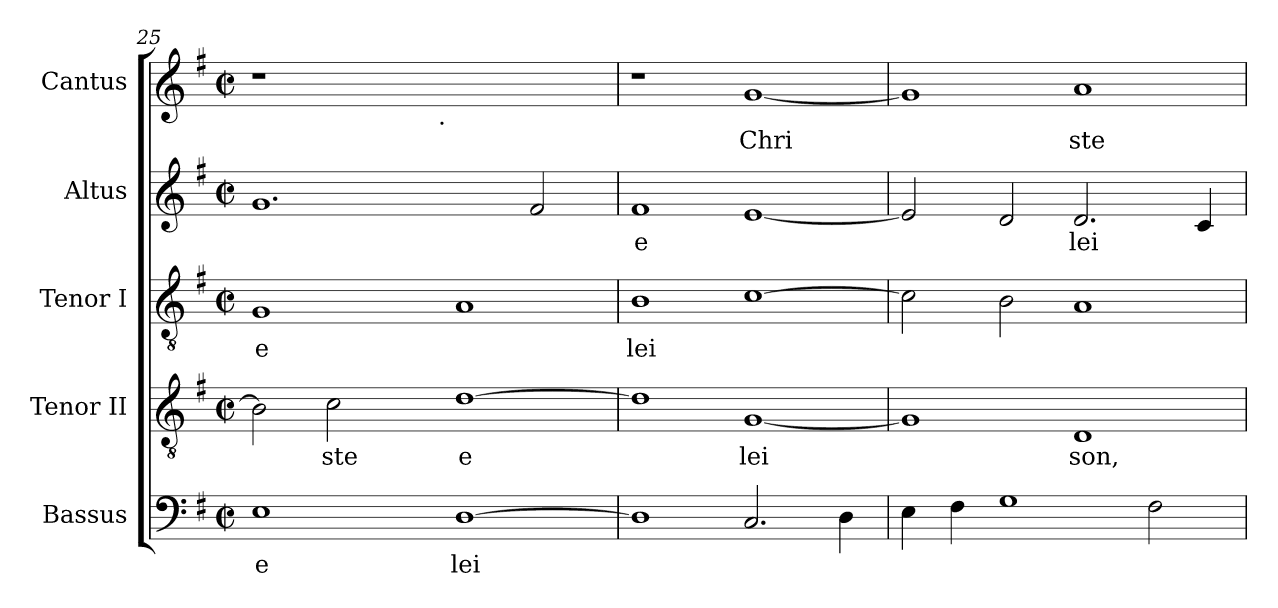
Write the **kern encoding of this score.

**kern	**text	**kern	**text	**kern	**text	**kern	**text	**kern	**text
*part5	*part5	*part4	*part4	*part3	*part3	*part2	*part2	*part1	*part1
*staff5	*staff5	*staff4	*staff4	*staff3	*staff3	*staff2	*staff2	*staff1	*staff1
*I"Bassus	*	*I"Tenor II	*	*I"Tenor I	*	*I"Altus	*	*I"Cantus	*
*I'B	*	*I'T II	*	*I'T I	*	*I'A	*	*I'C	*
*clefF4	*	*clefGv2	*	*clefGv2	*	*clefG2	*	*clefG2	*
*k[f#]	*	*k[f#]	*	*k[f#]	*	*k[f#]	*	*k[f#]	*
*G:	*	*G:	*	*G:	*	*G:	*	*G:	*
*M2/2	*	*M2/2	*	*M2/2	*	*M2/2	*	*M2/2	*
*met(c|)	*	*met(c|)	*	*met(c|)	*	*met(c|)	*	*met(c|)	*
=25	=25	=25	=25	=25	=25	=25	=25	=25	=25
!	!LO:LY:b:cj	!	!LO:LY:b:cj	!	!LO:LY:b:cj	!	!LO:LY:b:cj	!	!
*	*	*	*	*	*	*	*	*^	*
1E	e	2B\]	.	1G	e	1.g	.	1r	2ryy	.
!	!	!	!LO:LY:b:cj	!	!	!	!	!	!	!
.	.	2c\	ste	.	.	.	.	.	4ryy	.
.	.	.	.	.	.	.	.	.	8ryy	.
.	.	.	.	.	.	.	.	.	16ryy	.
.	.	.	.	.	.	.	.	.	64ryy	.
!	!	!	!	!	!	!	!	!	!LO:TX:b:t=.	!
.	.	.	.	.	.	.	.	.	1ryy	.
!	!LO:LY:b:cj	!	!LO:LY:b:cj	!	!LO:LY:b:cj	!	!	!	!	!
[<1D	lei	[<1d	e	1A	.	.	.	1ryy	.	.
!	!	!	!	!	!	!	!LO:LY:b:cj	!	!	!
.	.	.	.	.	.	2f#/	.	.	.	.
.	.	.	.	.	.	.	.	.	32.ryy	.
!!LO:LB:g=z
=26	=26	=26	=26	=26	=26	=26	=26	=26	=26	=26
!	!LO:LY:b:cj	!	!LO:LY:b:cj	!	!LO:LY:b:cj	!	!LO:LY:b:cj	!	!	!
*	*	*	*	*	*	*	*	*v	*v	*
1D]	.	1d]	.	1B	lei-	1f#	e-	1r	.
!	!LO:LY:b:cj	!	!LO:LY:b:cj	!	!LO:LY:b:cj	!	!LO:LY:b:cj	!	!LO:LY:b:cj
2.C/	.	[<1G	lei	[>1c	--	[<1e	--	[<1g	Chri-
!	!LO:LY:b:cj	!	!	!	!	!	!	!	!
4D\	.	.	.	.	.	.	.	.	.
=27	=27	=27	=27	=27	=27	=27	=27	=27	=27
!	!LO:LY:b:cj	!	!LO:LY:b:cj	!	!LO:LY:b:cj	!	!LO:LY:b:cj	!	!LO:LY:b:cj
4E\	.	1G]	.	2c\]	--	2e/]	--	1g]	--
!	!LO:LY:b:cj	!	!	!	!	!	!	!	!
4F#\	.	.	.	.	.	.	.	.	.
!	!LO:LY:b:cj	!	!	!	!LO:LY:b:cj	!	!LO:LY:b:cj	!	!
1G	.	.	.	2B\	--	2d/	--	.	.
!	!	!	!LO:LY:b:cj	!	!LO:LY:b:cj	!	!LO:LY:b:cj	!	!LO:LY:b:cj
.	.	1D	son,	1A	--	2.d/	-lei-	1a	-ste
!	!LO:LY:b:cj	!	!	!	!	!	!	!	!
2F#\	.	.	.	.	.	.	.	.	.
!	!	!	!	!	!	!	!LO:LY:b:cj	!	!
.	.	.	.	.	.	4c/	--	.	.
=	=	=	=	=	=	=	=	=	=
*-	*-	*-	*-	*-	*-	*-	*-	*-	*-
